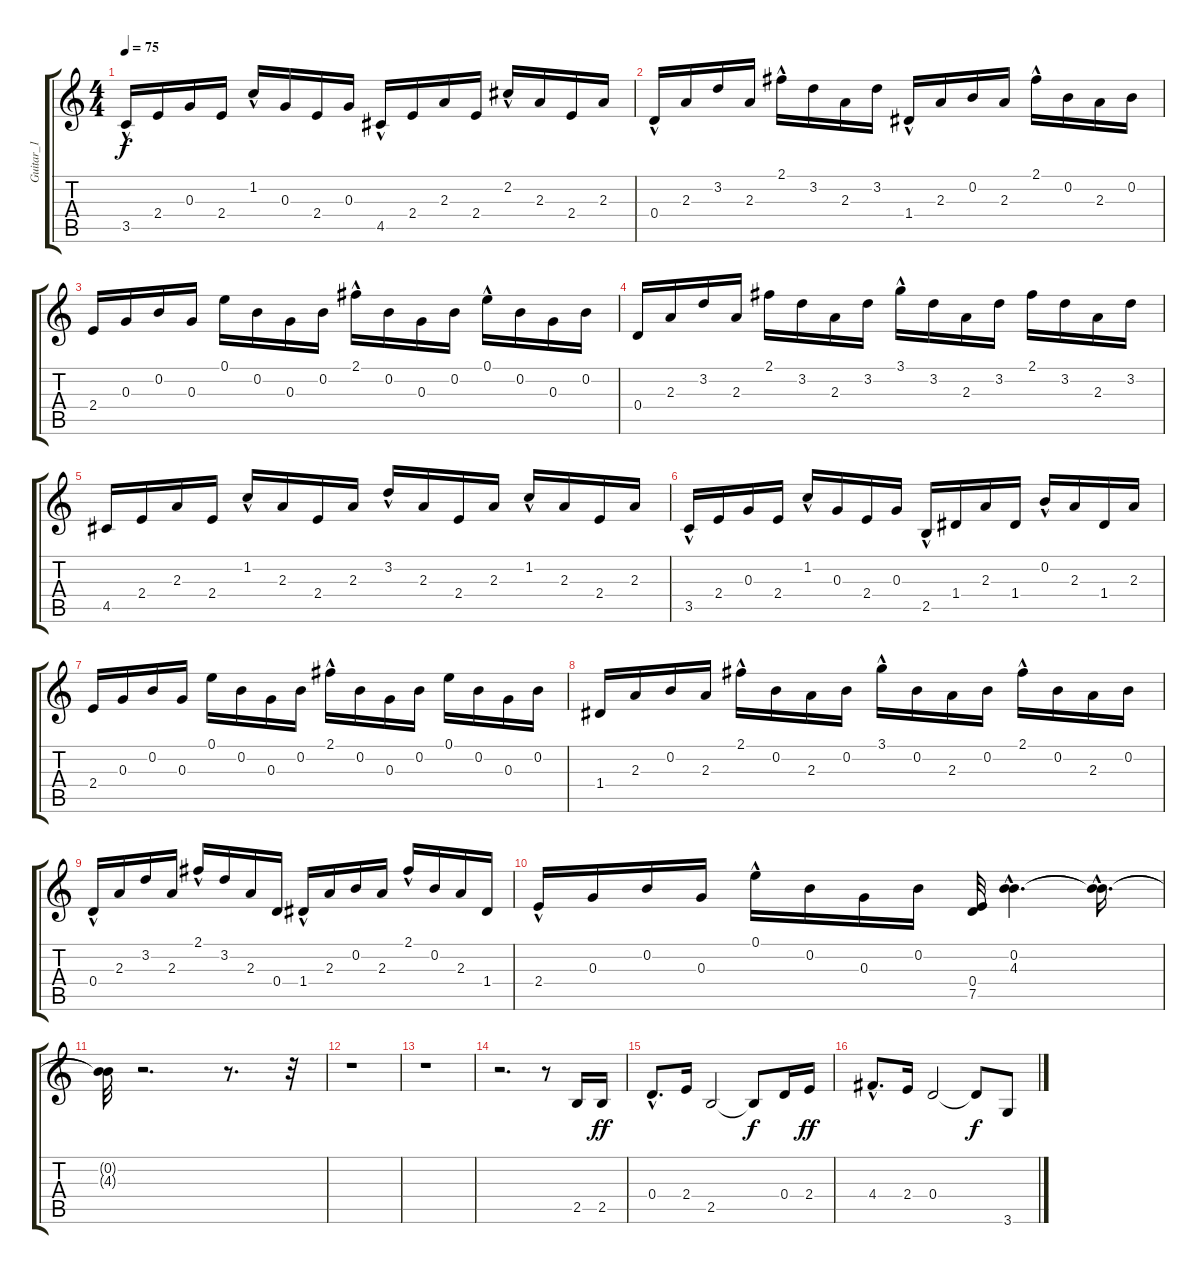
\track ("Guitar_1" "Guitar_1") {instrument acousticguitarsteel}
\staff {score tabs}
\tuning (E4 B3 G3 D3 A2 E2) {hide}
\ts (4 4)
\tempo 75
\clef g2
\ks c
3.5{hac}.16{dy f} 2.4.16 0.3.16 2.4.16 1.2{hac}.16 0.3.16 2.4.16 0.3.16 4.5{hac}.16 2.4.16 2.3.16 2.4.16 2.2{hac}.16 2.3.16 2.4.16 2.3.16 |
0.4{hac}.16 2.3.16 3.2.16 2.3.16 2.1{hac}.16 3.2.16 2.3.16 3.2.16 1.4{hac}.16 2.3.16 0.2.16 2.3.16 2.1{hac}.16 0.2.16 2.3.16 0.2.16 |
2.4.16 0.3.16 0.2.16 0.3.16 0.1.16 0.2.16 0.3.16 0.2.16 2.1{hac}.16 0.2.16 0.3.16 0.2.16 0.1{hac}.16 0.2.16 0.3.16 0.2.16 |
0.4.16 2.3.16 3.2.16 2.3.16 2.1.16 3.2.16 2.3.16 3.2.16 3.1{hac}.16 3.2.16 2.3.16 3.2.16 2.1.16 3.2.16 2.3.16 3.2.16 |
4.5.16 2.4.16 2.3.16 2.4.16 1.2{hac}.16 2.3.16 2.4.16 2.3.16 3.2{hac}.16 2.3.16 2.4.16 2.3.16 1.2{hac}.16 2.3.16 2.4.16 2.3.16 |
3.5{hac}.16 2.4.16 0.3.16 2.4.16 1.2{hac}.16 0.3.16 2.4.16 0.3.16 2.5{hac}.16 1.4.16 2.3.16 1.4.16 0.2{hac}.16 2.3.16 1.4.16 2.3.16 |
2.4.16 0.3.16 0.2.16 0.3.16 0.1.16 0.2.16 0.3.16 0.2.16 2.1{hac}.16 0.2.16 0.3.16 0.2.16 0.1.16 0.2.16 0.3.16 0.2.16 |
1.4.16 2.3.16 0.2.16 2.3.16 2.1{hac}.16 0.2.16 2.3.16 0.2.16 3.1{hac}.16 0.2.16 2.3.16 0.2.16 2.1{hac}.16 0.2.16 2.3.16 0.2.16 |
0.4{hac}.16 2.3.16 3.2.16 2.3.16 2.1{hac}.16 3.2.16 2.3.16 0.4.16 1.4{hac}.16 2.3.16 0.2.16 2.3.16 2.1{hac}.16 0.2.16 2.3.16 1.4.16 |
2.4{hac}.16 0.3.16 0.2.16 0.3.16 0.1{hac}.16 0.2.16 0.3.16 0.2.16 (0.4 7.5).32 (0.2{hac} 4.3{hac}).4{d} (0.2{hac t} 4.3{hac t}).16{d} |
(0.2{t} 4.3{t}).32 r.2{d} r.8{d} r.32 |
r.1 |
r.1 |
r.2{d} r.8 2.5.16{balance 9 instrument distortionguitar} 2.5.16{dy ff} |
0.4{hac}.8{d} 2.4.16 2.5.2 2.5{t}.8{dy f} 0.4.16 2.4.16{dy ff} |
4.4{hac}.8{d} 2.4.16 0.4.2 0.4{t}.8{dy f} 3.6.8
